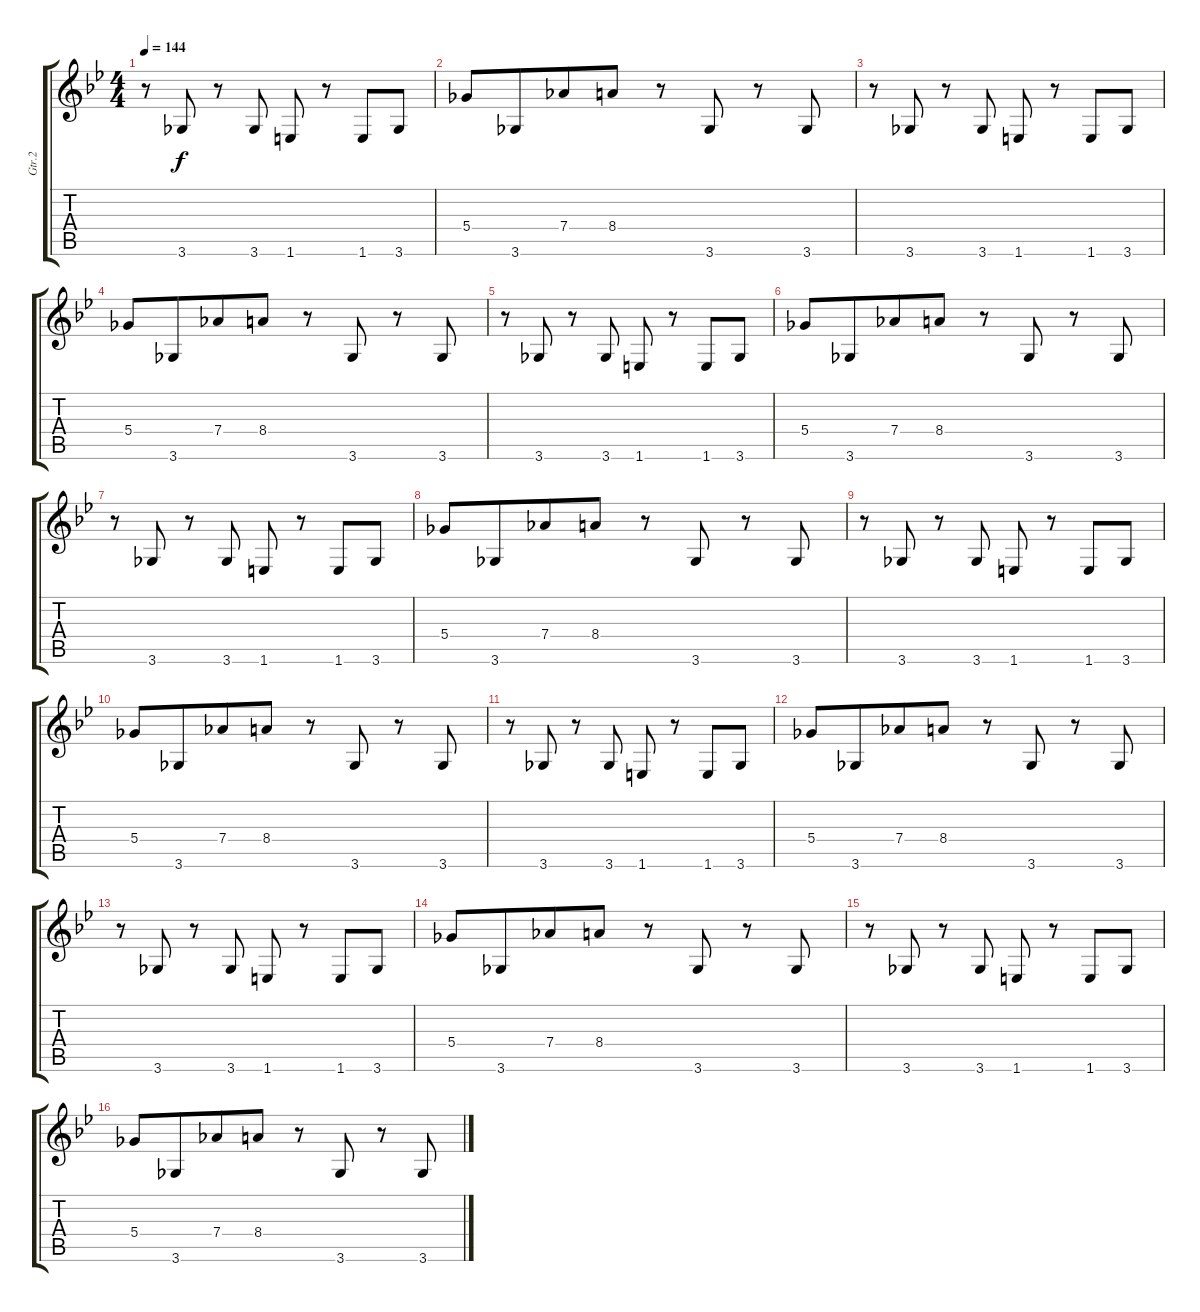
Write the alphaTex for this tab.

\track ("Gtr.2" "Gtr.2") {instrument synthbass1}
\staff {score tabs}
\tuning (Eb4 Bb3 Gb3 Db3 Ab2 Eb2) {hide}
\ts (4 4)
\tempo 144
\clef g2
\ks gminor
r.8{dy f} 3.6.8 r.8 3.6.8 1.6.8 r.8 1.6.8 3.6.8 |
5.4.8 3.6.8{beam merge} 7.4.8 8.4.8 r.8 3.6.8 r.8 3.6.8 |
r.8 3.6.8 r.8 3.6.8 1.6.8 r.8 1.6.8 3.6.8 |
5.4.8 3.6.8{beam merge} 7.4.8 8.4.8 r.8 3.6.8 r.8 3.6.8 |
r.8 3.6.8 r.8 3.6.8 1.6.8 r.8 1.6.8 3.6.8 |
5.4.8 3.6.8{beam merge} 7.4.8 8.4.8 r.8 3.6.8 r.8 3.6.8 |
r.8 3.6.8 r.8 3.6.8 1.6.8 r.8 1.6.8 3.6.8 |
5.4.8 3.6.8{beam merge} 7.4.8 8.4.8 r.8 3.6.8 r.8 3.6.8 |
r.8 3.6.8 r.8 3.6.8 1.6.8 r.8 1.6.8 3.6.8 |
5.4.8 3.6.8{beam merge} 7.4.8 8.4.8 r.8 3.6.8 r.8 3.6.8 |
r.8 3.6.8 r.8 3.6.8 1.6.8 r.8 1.6.8 3.6.8 |
5.4.8 3.6.8{beam merge} 7.4.8 8.4.8 r.8 3.6.8 r.8 3.6.8 |
r.8 3.6.8 r.8 3.6.8 1.6.8 r.8 1.6.8 3.6.8 |
5.4.8 3.6.8{beam merge} 7.4.8 8.4.8 r.8 3.6.8 r.8 3.6.8 |
r.8 3.6.8 r.8 3.6.8 1.6.8 r.8 1.6.8 3.6.8 |
5.4.8 3.6.8{beam merge} 7.4.8 8.4.8 r.8 3.6.8 r.8 3.6.8
